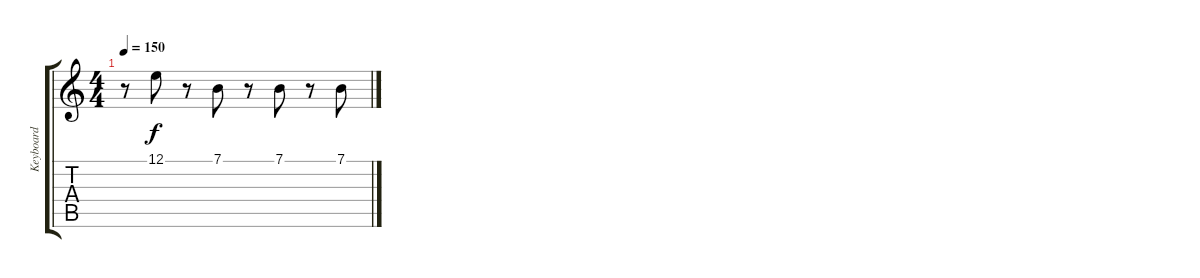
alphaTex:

\track ("Keyboard" "Keyboard") {instrument tremolostrings}
\staff {score tabs}
\tuning (E4 B3 G3 D3 A2 E2) {hide}
\ts (4 4)
\tempo 150
\clef g2
\ks c
r.8{dy f} 12.1.8 r.8 7.1.8 r.8 7.1.8 r.8 7.1.8
